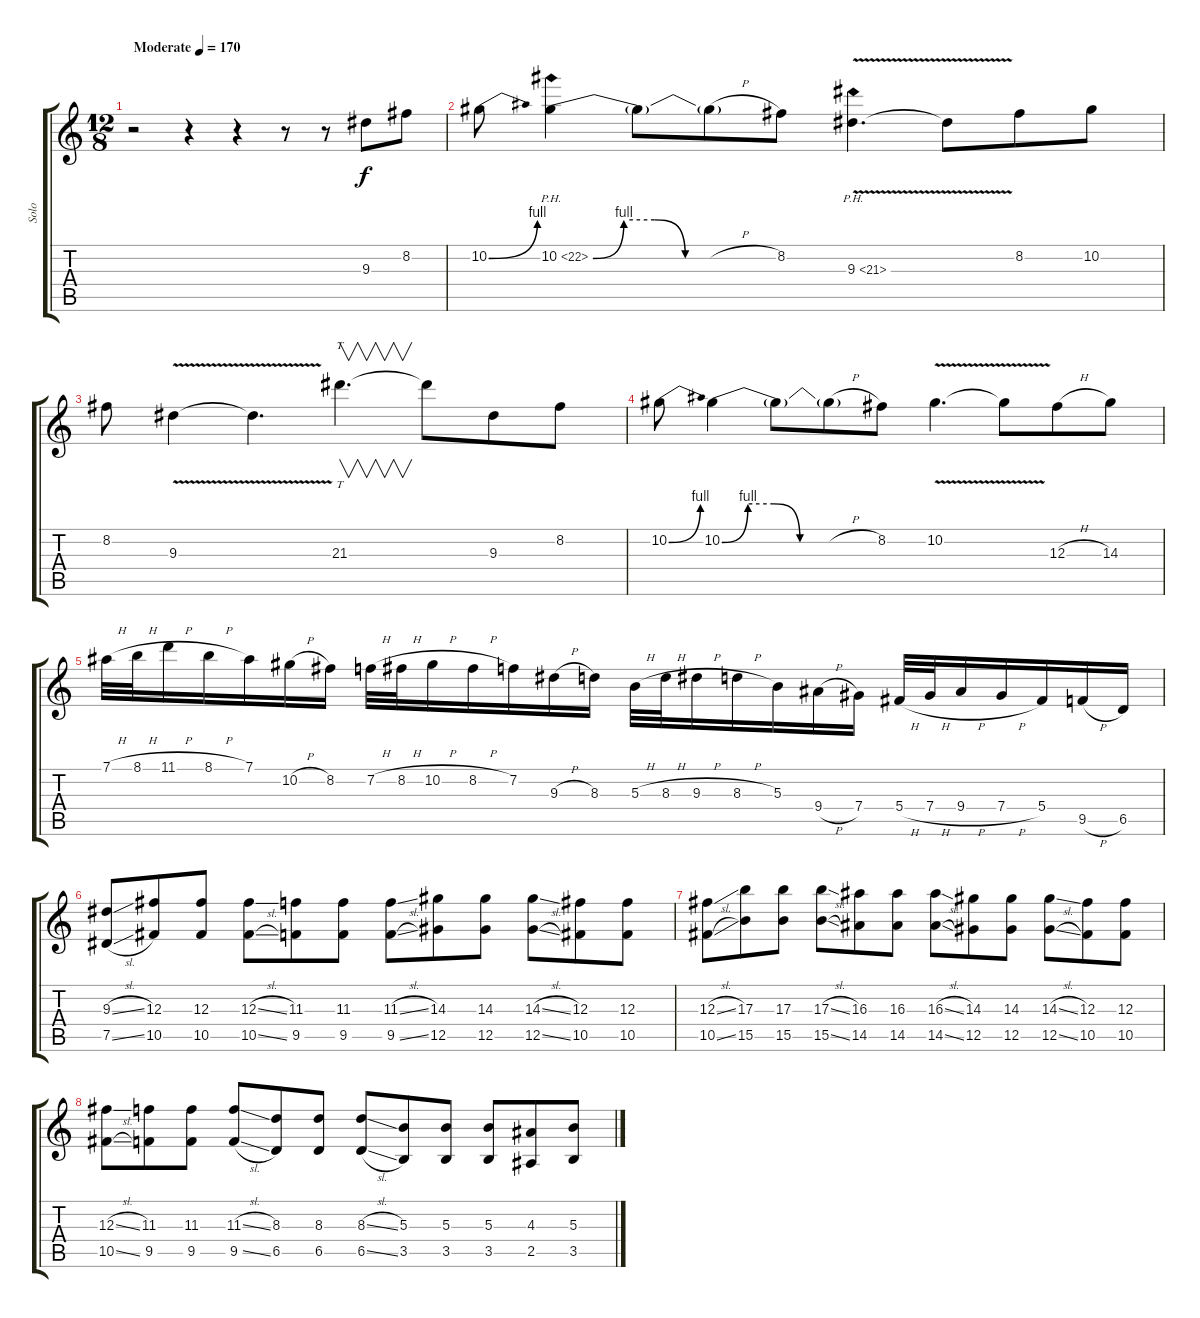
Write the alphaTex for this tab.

\track ("Solo" "Solo") {instrument overdrivenguitar}
\staff {score tabs}
\tuning (Eb4 Bb3 Gb3 Db3 Ab2 Eb2) {hide}
\ts (12 8)
\tempo (170 "Moderate")
\clef g2
\ks c
r.2{dy f instrument overdrivenguitar} r.4 r.4 r.8 r.8 9.3.8 8.2.8 |
10.2{be (bend 0 0 60 4)}.8 10.2{be (custom 0 0 10 4 20 4 30 0 60 0) ph 12}.4 10.2{t}.8 10.2{h t}.8 8.2.8 9.3{ph 12 v}.4{d} 9.3{t}.8 8.2.8 10.2.8 |
8.2.8 9.3{v}.4 9.3{t}.4{d} 21.3.4{v tt d} 21.3{t}.8 9.3.8 8.2.8 |
10.2{be (bend 0 0 60 4)}.8 10.2{be (custom 0 0 10 4 20 4 30 0 60 0)}.4 10.2{t}.8 10.2{h t}.8 8.2.8 10.2{v}.4{d} 10.2{t}.8 12.3{h}.8 14.3.8 |
7.1{h}.32 8.1{h}.32 11.1{h}.16 8.1{h}.16 7.1.16 10.2{h}.16 8.2.16 7.2{h}.32 8.2{h}.32 10.2{h}.16 8.2{h}.16 7.2.16 9.3{h}.16 8.3.16 5.3{h}.32 8.3{h}.32 9.3{h}.16 8.3{h}.16 5.3.16 9.4{h}.16 7.4.16 5.4{h}.32 7.4{h}.32 9.4{h}.16 7.4{h}.16 5.4.16 9.5{h}.16 6.5.16 |
(9.3{sl} 7.5{sl}).8 (12.3 10.5).8 (12.3 10.5).8 (12.3{sl} 10.5{sl}).8 (11.3 9.5).8 (11.3 9.5).8 (11.3{sl} 9.5{sl}).8 (14.3 12.5).8 (14.3 12.5).8 (14.3{sl} 12.5{sl}).8 (12.3 10.5).8 (12.3 10.5).8 |
(12.3{sl} 10.5{sl}).8 (17.3 15.5).8 (17.3 15.5).8 (17.3{sl} 15.5{sl}).8 (16.3 14.5).8 (16.3 14.5).8 (16.3{sl} 14.5{sl}).8 (14.3 12.5).8 (14.3 12.5).8 (14.3{sl} 12.5{sl}).8 (12.3 10.5).8 (12.3 10.5).8 |
(12.3{sl} 10.5{sl}).8 (11.3 9.5).8 (11.3 9.5).8 (11.3{sl} 9.5{sl}).8 (8.3 6.5).8 (8.3 6.5).8 (8.3{sl} 6.5{sl}).8 (5.3 3.5).8 (5.3 3.5).8 (5.3 3.5).8 (4.3 2.5).8 (5.3 3.5).8
